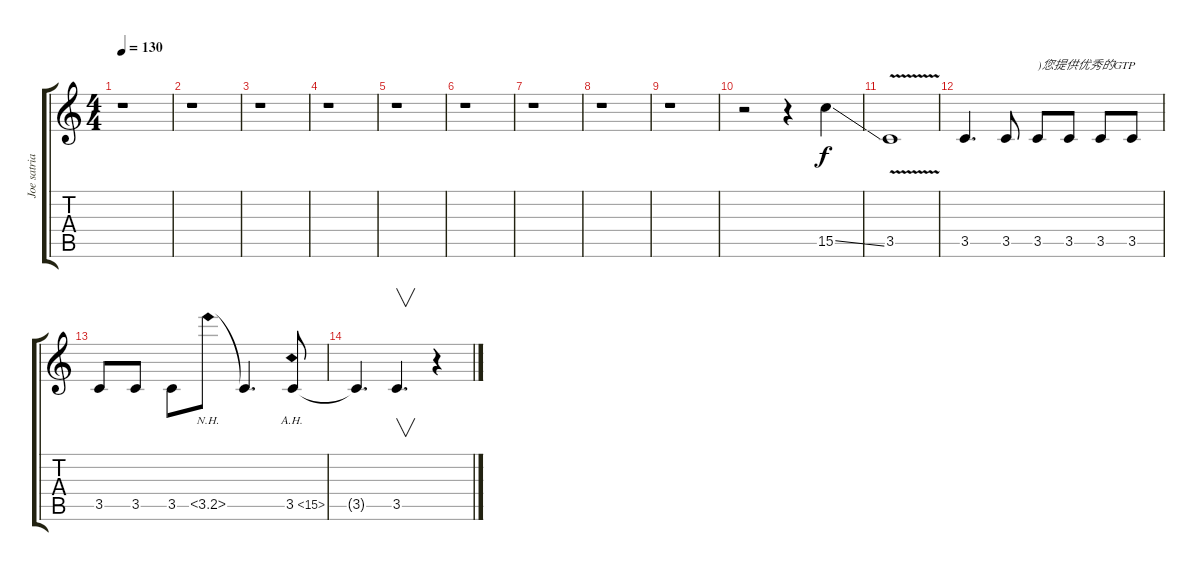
\track ("Joe satriani overdubs" "Joe satria") {instrument distortionguitar}
\staff {score tabs}
\tuning (E4 B3 G3 D3 A2 E2) {hide}
\ts (4 4)
\tempo 130
\clef g2
\ks c
r.1{dy f} |
r.1 |
r.1 |
r.1 |
r.1 |
r.1 |
r.1 |
r.1 |
r.1 |
r.2 r.4 15.5{ss}.4 |
3.5{v}.1 |
3.5.4{d} 3.5.8 3.5.8{txt ")您提供优秀的GTP"} 3.5.8 3.5.8 3.5.8 |
3.5.8 3.5.8 3.5.8 3.5{nh}.8 3.5{t}.4{d} 3.5{ah 12}.8 |
3.5{t}.4{d} 3.5.4{v d} r.4
